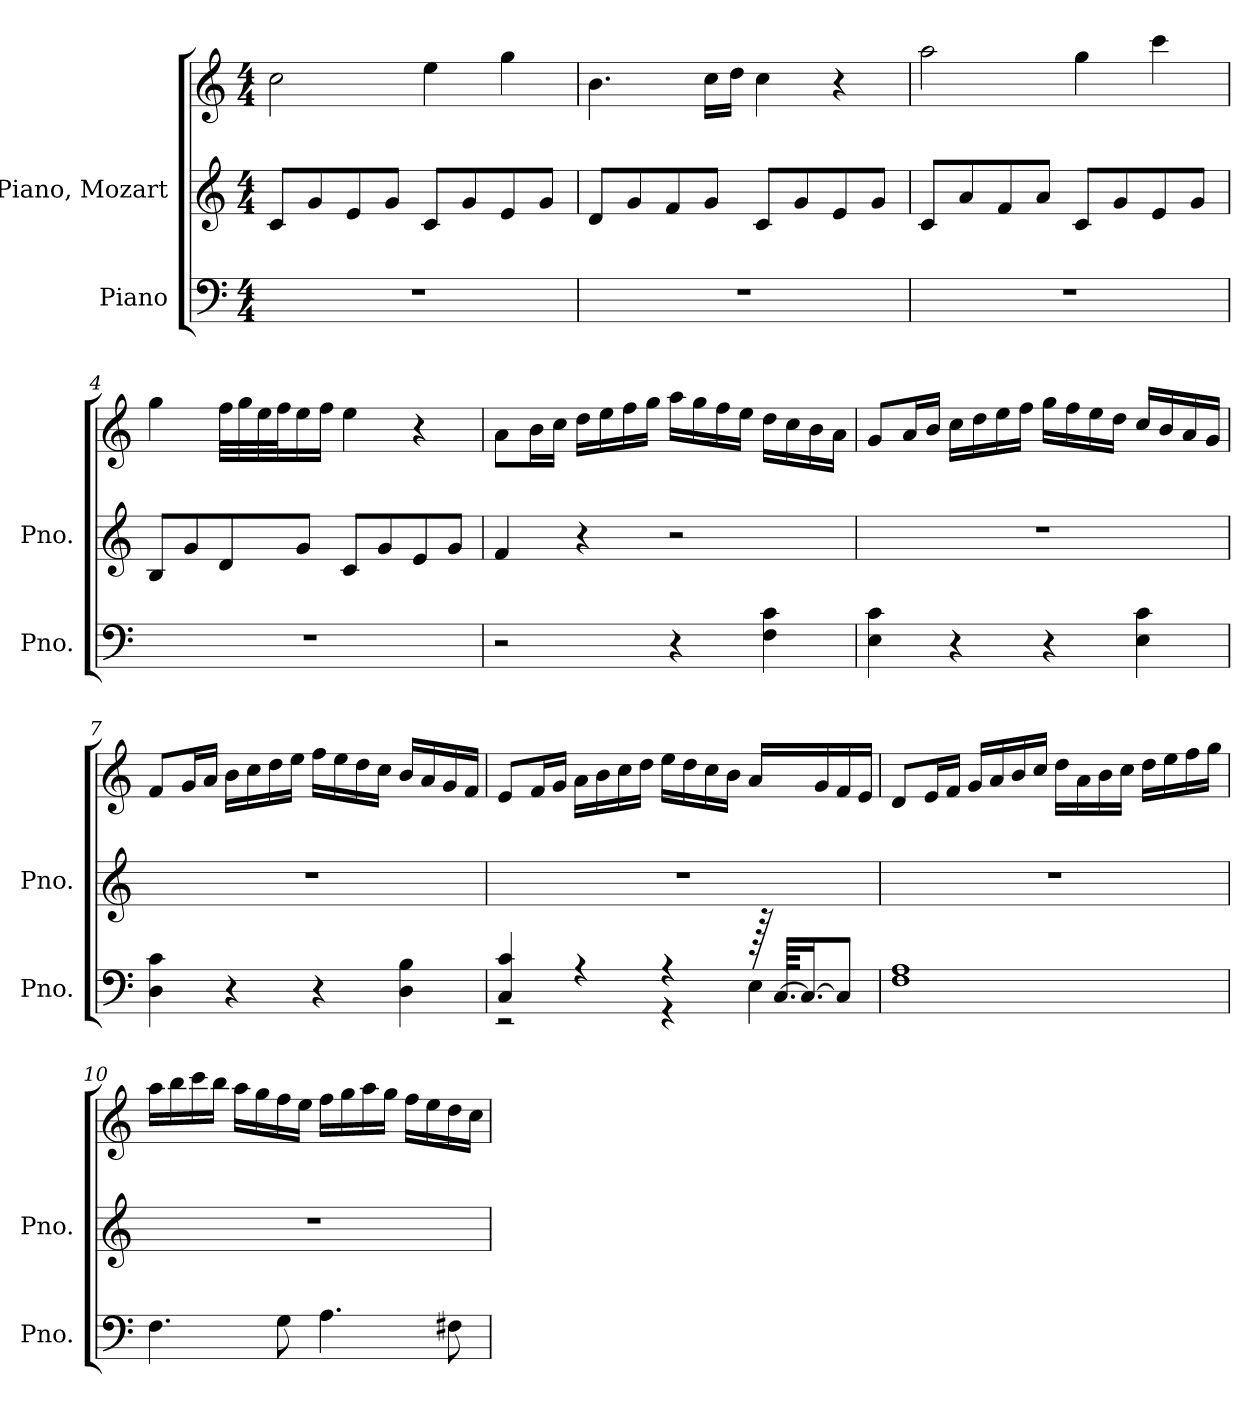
**kern	**kern	**kern
*part2	*part1	*part1
*staff3	*staff2	*staff1
*I"Piano	*I"Piano, Mozart	*
*I'Pno.	*I'Pno.	*
*clefF4	*clefG2	*clefG2
*k[]	*k[]	*k[]
*M4/4	*M4/4	*M4/4
*MM120	*MM120	*MM120
=1	=1	=1
1r	8c/L	2cc\
.	8g/	.
.	8e/	.
.	8g/J	.
.	8c/L	4ee\
.	8g/	.
.	8e/	4gg\
.	8g/J	.
=2	=2	=2
1r	8d/L	4.b\
.	8g/	.
.	8f/	.
.	8g/J	16cc\LL
.	.	16dd\JJ
.	8c/L	4cc\
.	8g/	.
.	8e/	4r
.	8g/J	.
=3	=3	=3
1r	8c/L	2aa\
.	8a/	.
.	8f/	.
.	8a/J	.
.	8c/L	4gg\
.	8g/	.
.	8e/	4ccc\
.	8g/J	.
=4	=4	=4
1r	8B/L	4gg\
.	8g/	.
.	8d/	32ff\LLL
.	.	32gg\
.	.	32ee\
.	.	32ff\J
.	8g/J	16ee\
.	.	16ff\JJ
.	8c/L	4ee\
.	8g/	.
.	8e/	4r
.	8g/J	.
!!LO:LB:g=z
=5	=5	=5
2r	4f/	8a\L
.	.	16b\L
.	.	16cc\JJ
.	4r	16dd\LL
.	.	16ee\
.	.	16ff\
.	.	16gg\JJ
4r	2r	16aa\LL
.	.	16gg\
.	.	16ff\
.	.	16ee\JJ
4F\ 4c\	.	16dd\LL
.	.	16cc\
.	.	16b\
.	.	16a\JJ
=6	=6	=6
4E\ 4c\	1r	8g/L
.	.	16a/L
.	.	16b/JJ
4r	.	16cc\LL
.	.	16dd\
.	.	16ee\
.	.	16ff\JJ
4r	.	16gg\LL
.	.	16ff\
.	.	16ee\
.	.	16dd\JJ
4E\ 4c\	.	16cc/LL
.	.	16b/
.	.	16a/
.	.	16g/JJ
=7	=7	=7
4D\ 4c\	1r	8f/L
.	.	16g/L
.	.	16a/JJ
4r	.	16b\LL
.	.	16cc\
.	.	16dd\
.	.	16ee\JJ
4r	.	16ff\LL
.	.	16ee\
.	.	16dd\
.	.	16cc\JJ
4D\ 4B\	.	16b/LL
.	.	16a/
.	.	16g/
.	.	16f/JJ
!!LO:LB:g=z
=8	=8	=8
*^	*	*
4C/ 4c/	2r	1r	8e/L
.	.	.	16f/L
.	.	.	16g/JJ
4r	.	.	16a\LL
.	.	.	16b\
.	.	.	16cc\
.	.	.	16dd\JJ
4r	4r	.	16ee\LL
.	.	.	16dd\
.	.	.	16cc\
.	.	.	16b\JJ
128r	4E\	.	16a/LL
[64.C/KKLL	.	.	.
16.C/J_	.	.	.
.	.	.	16g/
8C/J]	.	.	16f/
.	.	.	16e/JJ
*v	*v	*	*
=9	=9	=9
1F 1A	1r	8d/L
.	.	16e/L
.	.	16f/JJ
.	.	16g/LL
.	.	16a/
.	.	16b/
.	.	16cc/JJ
.	.	16dd\LL
.	.	16a\
.	.	16b\
.	.	16cc\JJ
.	.	16dd\LL
.	.	16ee\
.	.	16ff\
.	.	16gg\JJ
!!LO:LB:g=z
=10	=10	=10
4.F\	1r	16aa\LL
.	.	16bb\
.	.	16ccc\
.	.	16bb\JJ
.	.	16aa\LL
.	.	16gg\
8G\	.	16ff\
.	.	16ee\JJ
4.A\	.	16ff\LL
.	.	16gg\
.	.	16aa\
.	.	16gg\JJ
.	.	16ff\LL
.	.	16ee\
8F#X\	.	16dd\
.	.	16cc\JJ
=	=	=
*-	*-	*-
